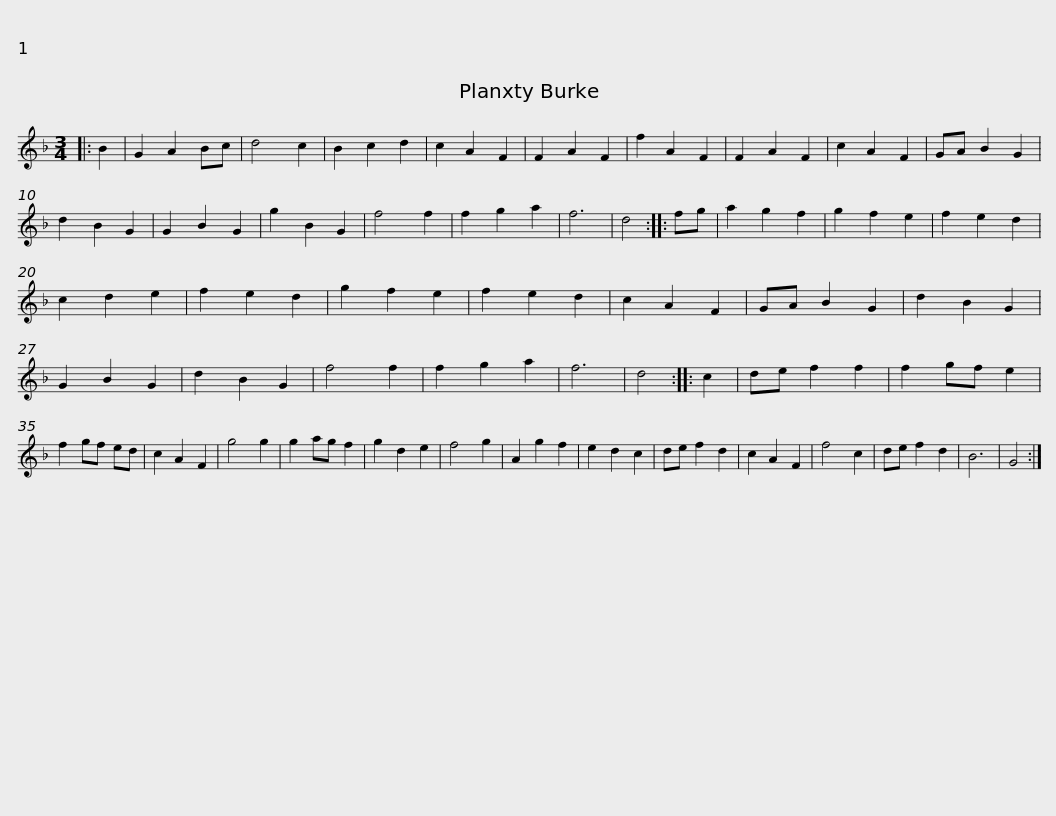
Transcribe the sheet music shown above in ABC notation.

X:1
L:1/8
M:3/4
I:linebreak $
K:F
V:1 treble
V:1
|: B2 | G2 A2 Bc | d4 c2 | B2 c2 d2 | c2 A2 F2 | %5
 F2 A2 F2 | f2 A2 F2 | F2 A2 F2 | c2 A2 F2 | GA B2 G2 | %10
 d2 B2 G2 | G2 B2 G2 | g2 B2 G2 |$ f4 f2 | f2 g2 a2 | %15
 f6 | d4 :: fg | a2 g2 f2 | g2 f2 e2 | %20
 f2 e2 d2 | c2 d2 e2 | f2 e2 d2 | g2 f2 e2 | f2 e2 d2 | %25
 c2 A2 F2 | GA B2 G2 |$ d2 B2 G2 | G2 B2 G2 | d2 B2 G2 | %30
 f4 f2 | f2 g2 a2 | f6 | d4 :: c2 | %35
 de f2 f2 | f2 gf e2 | f2 gf ed | c2 A2 F2 | g4 g2 |$ %40
 g2 ag f2 | g2 d2 e2 | f4 g2 | A2 g2 f2 | e2 d2 c2 | %45
 de f2 d2 | c2 A2 F2 | f4 c2 | de f2 d2 | B6 | %50
 G4 :| %51
